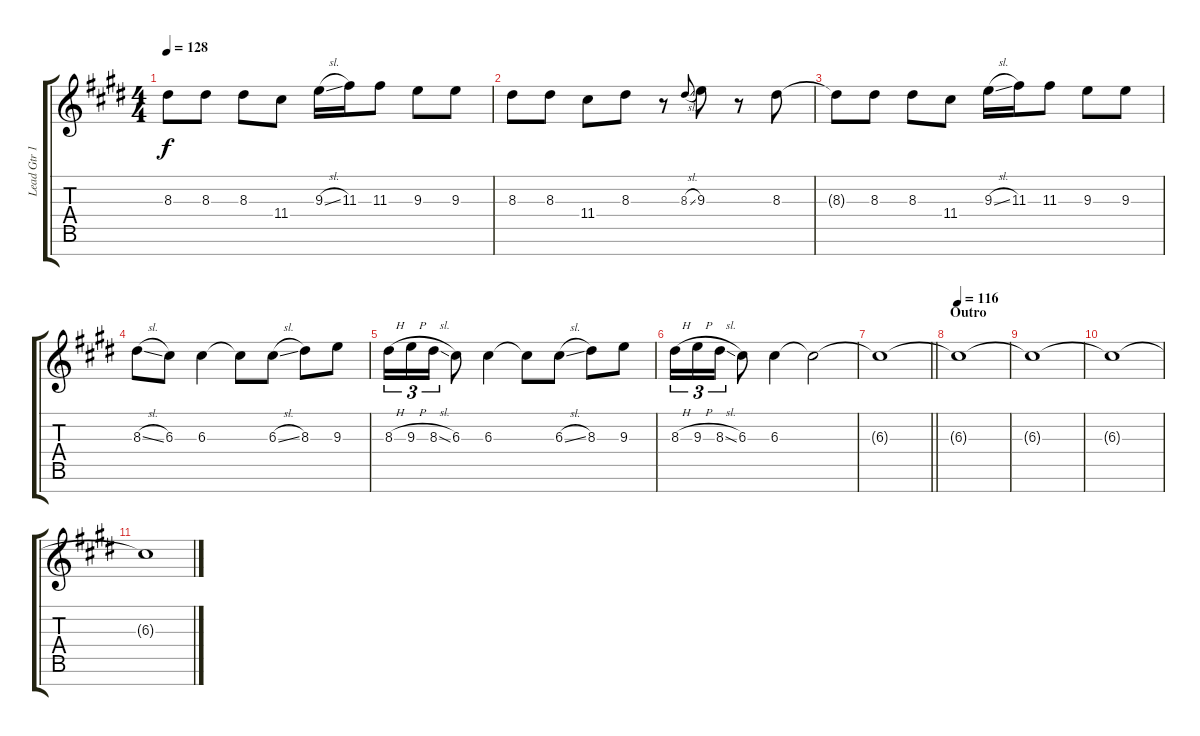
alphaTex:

\track ("Lead Gtr 1" "Lead Gtr 1") {instrument distortionguitar}
\staff {score tabs}
\tuning (E4 B3 G3 D3 A2 E2 B1) {hide}
\ts (4 4)
\tempo 128
\clef g2
\ks c#minor
8.3{t}.8{dy f} 8.3.8 8.3.8 11.4.8 9.3{sl}.16 11.3.16 11.3.8 9.3.8 9.3.8 |
8.3.8 8.3.8 11.4.8 8.3.8 r.8 8.3{sl}.8{gr onbeat} 9.3.8 r.8 8.3.8 |
8.3{t}.8 8.3.8 8.3.8 11.4.8 9.3{sl}.16 11.3.16 11.3.8 9.3.8 9.3.8 |
8.3{sl}.8 6.3.8 6.3.4 6.3{t}.8 6.3{sl}.8 8.3.8 9.3.8 |
8.3{h}.16{tu (3 2)} 9.3{h}.16{tu (3 2)} 8.3{sl}.16{tu (3 2)} 6.3.8 6.3.4 6.3{t}.8 6.3{sl}.8 8.3.8 9.3.8 |
8.3{h}.16{tu (3 2)} 9.3{h}.16{tu (3 2)} 8.3{sl}.16{tu (3 2)} 6.3.8 6.3.4 6.3{t}.2 |
\barLineRight lightlight
6.3{t}.1{volume 0} |
\section ("" "Outro")
\tempo 116
6.3{t}.1 |
6.3{t}.1 |
6.3{t}.1 |
6.3{t}.1
